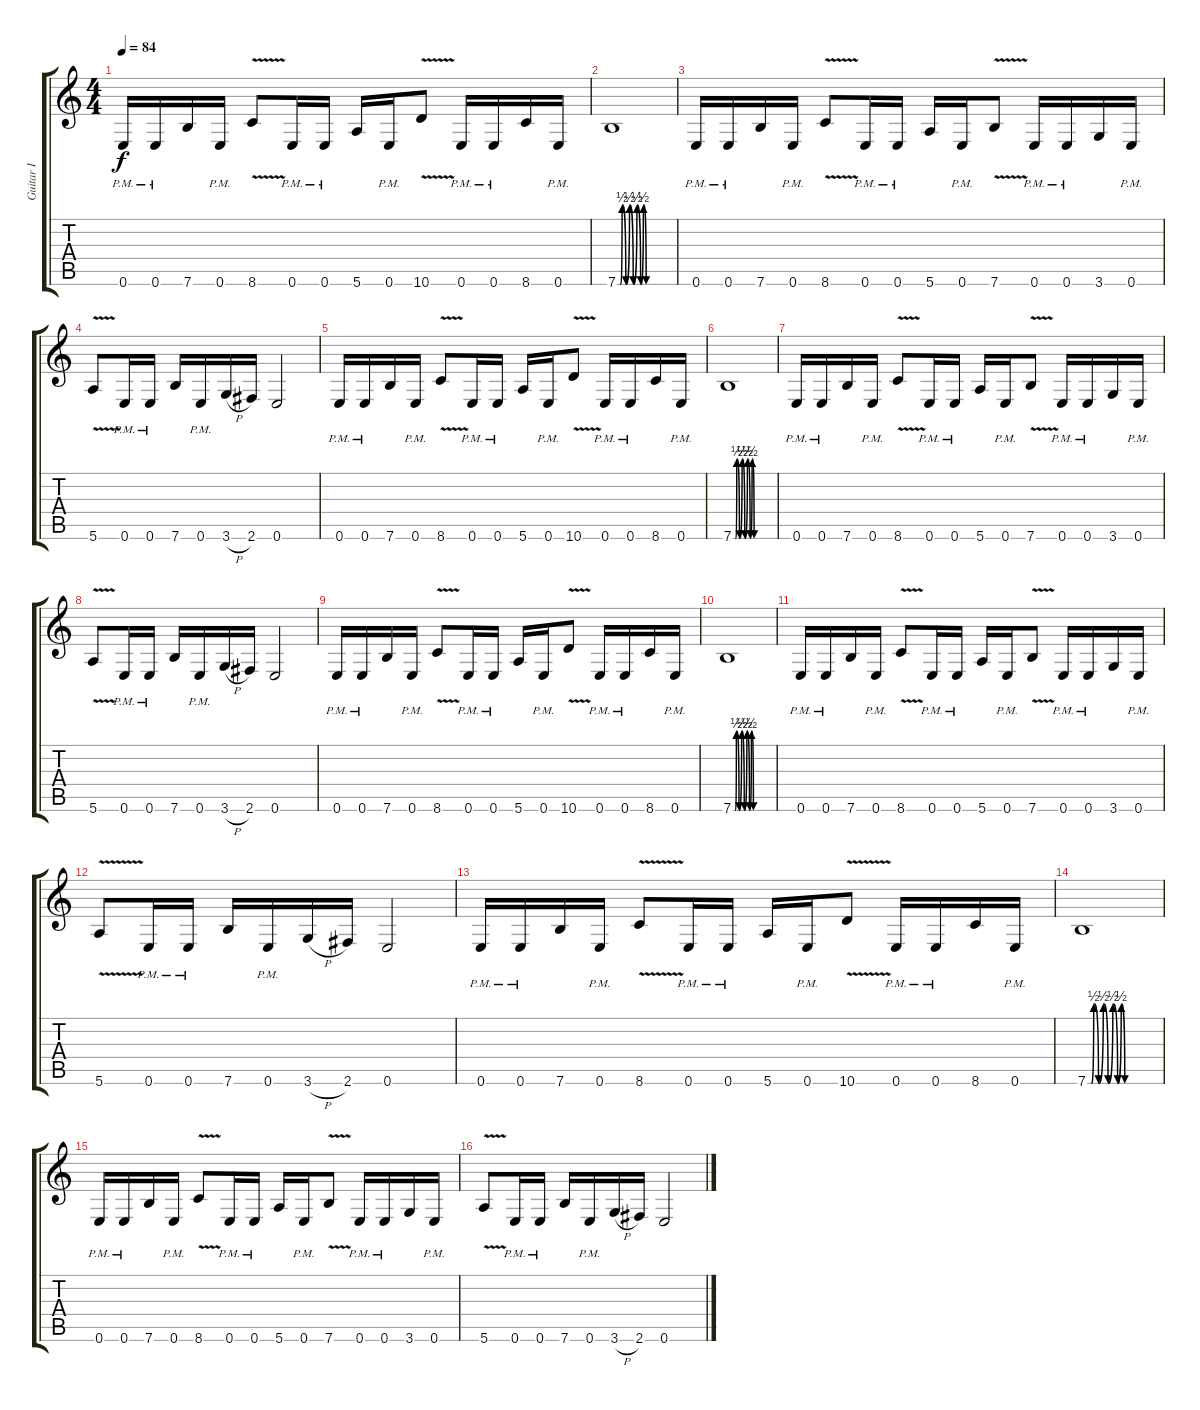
\track ("Guitar I" "Guitar I") {instrument overdrivenguitar}
\staff {score tabs}
\tuning (E4 B3 G3 D3 A2 E2) {hide}
\ts (4 4)
\tempo 84
\clef g2
\ks c
0.6{pm}.16{dy f} 0.6{pm}.16 7.6.16 0.6{pm}.16 8.6{v}.8 0.6{pm}.16 0.6{pm}.16 5.6.16 0.6{pm}.16 10.6{v}.8 0.6{pm}.16 0.6{pm}.16 8.6.16 0.6{pm}.16 |
7.6{be (custom 0 0 3 0 5 2 9 0 13 2 17 0 21 2 25 0 28 2 31 0 60 0)}.1 |
0.6{pm}.16 0.6{pm}.16 7.6.16 0.6{pm}.16 8.6{v}.8 0.6{pm}.16 0.6{pm}.16 5.6.16 0.6{pm}.16 7.6{v}.8 0.6{pm}.16 0.6{pm}.16 3.6.16 0.6{pm}.16 |
5.6{v}.8 0.6{pm}.16 0.6{pm}.16 7.6.16 0.6{pm}.16 3.6{h}.16 2.6.16 0.6.2 |
0.6{pm}.16 0.6{pm}.16 7.6.16 0.6{pm}.16 8.6{v}.8 0.6{pm}.16 0.6{pm}.16 5.6.16 0.6{pm}.16 10.6{v}.8 0.6{pm}.16 0.6{pm}.16 8.6.16 0.6{pm}.16 |
7.6{be (custom 0 0 3 0 5 2 9 0 13 2 17 0 21 2 25 0 28 2 31 0 60 0)}.1 |
0.6{pm}.16 0.6{pm}.16 7.6.16 0.6{pm}.16 8.6{v}.8 0.6{pm}.16 0.6{pm}.16 5.6.16 0.6{pm}.16 7.6{v}.8 0.6{pm}.16 0.6{pm}.16 3.6.16 0.6{pm}.16 |
5.6{v}.8 0.6{pm}.16 0.6{pm}.16 7.6.16 0.6{pm}.16 3.6{h}.16 2.6.16 0.6.2 |
0.6{pm}.16 0.6{pm}.16 7.6.16 0.6{pm}.16 8.6{v}.8 0.6{pm}.16 0.6{pm}.16 5.6.16 0.6{pm}.16 10.6{v}.8 0.6{pm}.16 0.6{pm}.16 8.6.16 0.6{pm}.16 |
7.6{be (custom 0 0 3 0 5 2 9 0 13 2 17 0 21 2 25 0 28 2 31 0 60 0)}.1 |
0.6{pm}.16 0.6{pm}.16 7.6.16 0.6{pm}.16 8.6{v}.8 0.6{pm}.16 0.6{pm}.16 5.6.16 0.6{pm}.16 7.6{v}.8 0.6{pm}.16 0.6{pm}.16 3.6.16 0.6{pm}.16 |
5.6{v}.8 0.6{pm}.16 0.6{pm}.16 7.6.16 0.6{pm}.16 3.6{h}.16 2.6.16 0.6.2 |
0.6{pm}.16 0.6{pm}.16 7.6.16 0.6{pm}.16 8.6{v}.8 0.6{pm}.16 0.6{pm}.16 5.6.16 0.6{pm}.16 10.6{v}.8 0.6{pm}.16 0.6{pm}.16 8.6.16 0.6{pm}.16 |
7.6{be (custom 0 0 3 0 5 2 9 0 13 2 17 0 21 2 25 0 28 2 31 0 60 0)}.1 |
0.6{pm}.16{volume 6} 0.6{pm}.16 7.6.16 0.6{pm}.16 8.6{v}.8 0.6{pm}.16 0.6{pm}.16 5.6.16 0.6{pm}.16 7.6{v}.8 0.6{pm}.16 0.6{pm}.16 3.6.16 0.6{pm}.16 |
5.6{v}.8 0.6{pm}.16 0.6{pm}.16 7.6.16 0.6{pm}.16 3.6{h}.16 2.6.16 0.6.2
